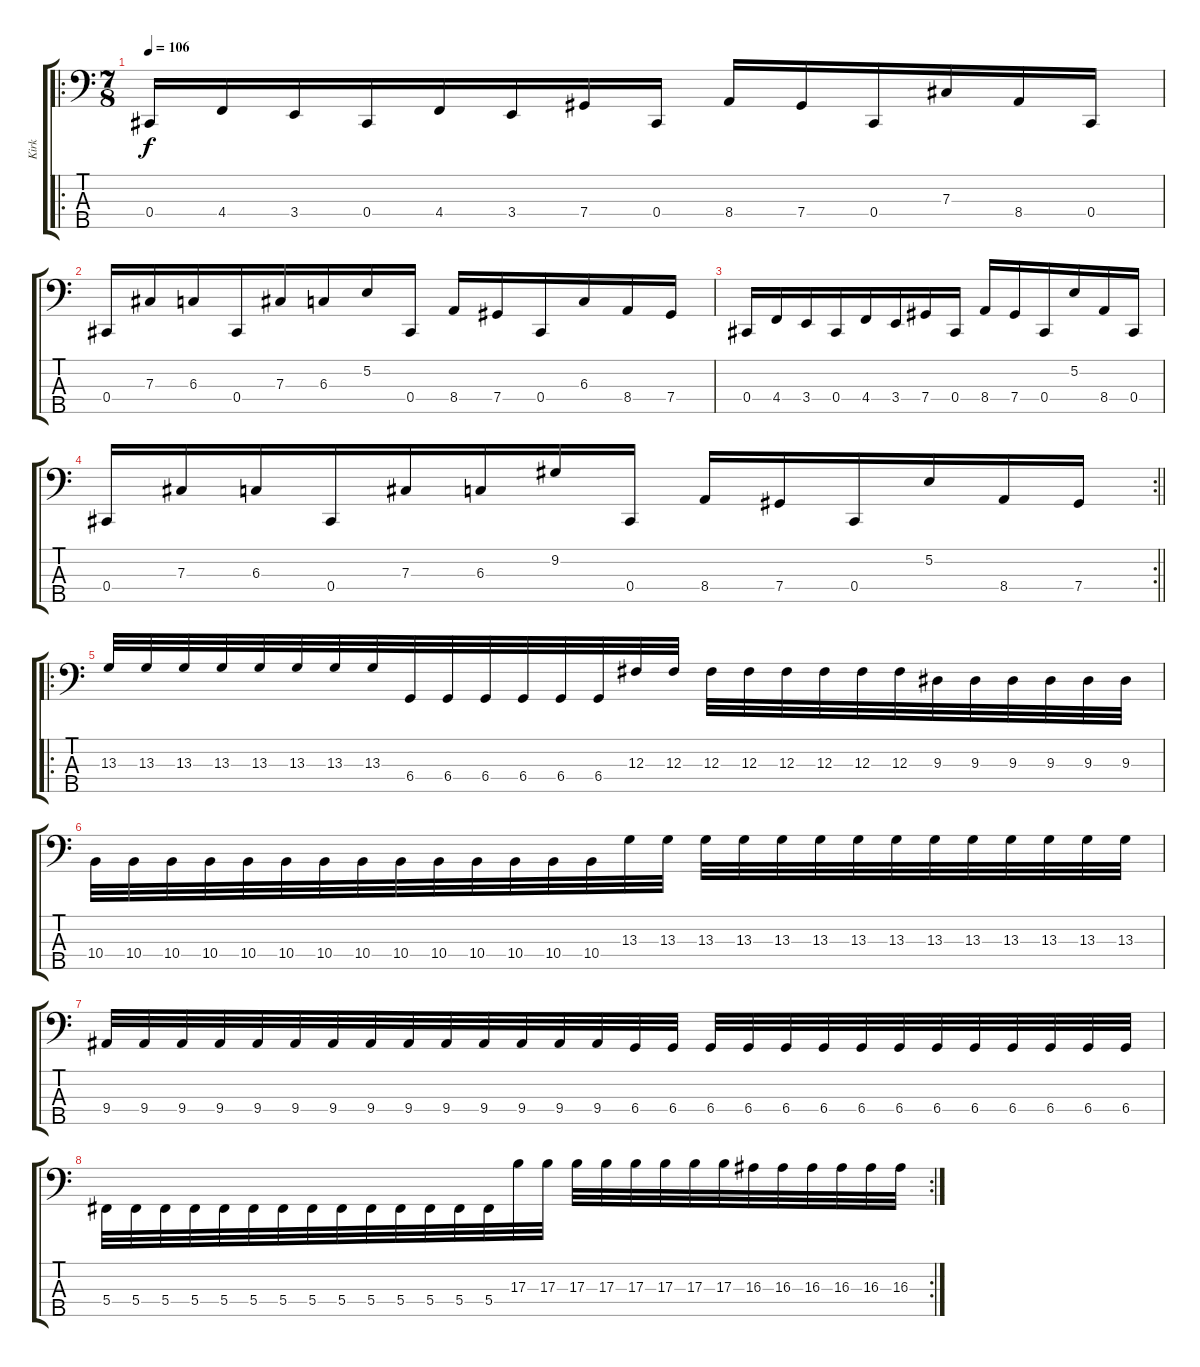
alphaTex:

\track ("Kirk" "Kirk") {instrument electricbassfinger}
\staff {score tabs}
\tuning (E2 B1 Gb1 Db1 Ab0) {hide}
\ro
\ts (7 8)
\tempo 106
\clef f4
\ks c
0.4.16{dy f} 4.4.16 3.4.16 0.4.16 4.4.16 3.4.16 7.4.16 0.4.16 8.4.16 7.4.16 0.4.16 7.3.16 8.4.16 0.4.16 |
0.4.16 7.3.16 6.3.16 0.4.16 7.3.16 6.3.16 5.2.16 0.4.16 8.4.16 7.4.16 0.4.16 6.3.16 8.4.16 7.4.16 |
0.4.16 4.4.16 3.4.16 0.4.16 4.4.16 3.4.16 7.4.16 0.4.16 8.4.16 7.4.16 0.4.16 5.2.16 8.4.16 0.4.16 |
\rc 2
\barLineRight lightlight
0.4.16 7.3.16 6.3.16 0.4.16 7.3.16 6.3.16 9.2.16 0.4.16 8.4.16 7.4.16 0.4.16 5.2.16 8.4.16 7.4.16 |
\ro
13.3.32 13.3.32 13.3.32 13.3.32 13.3.32 13.3.32 13.3.32 13.3.32 6.4.32 6.4.32 6.4.32 6.4.32 6.4.32 6.4.32 12.3.32 12.3.32 12.3.32 12.3.32 12.3.32 12.3.32 12.3.32 12.3.32 9.3.32 9.3.32 9.3.32 9.3.32 9.3.32 9.3.32 |
10.4.32 10.4.32 10.4.32 10.4.32 10.4.32 10.4.32 10.4.32 10.4.32 10.4.32 10.4.32 10.4.32 10.4.32 10.4.32 10.4.32 13.3.32 13.3.32 13.3.32 13.3.32 13.3.32 13.3.32 13.3.32 13.3.32 13.3.32 13.3.32 13.3.32 13.3.32 13.3.32 13.3.32 |
9.4.32 9.4.32 9.4.32 9.4.32 9.4.32 9.4.32 9.4.32 9.4.32 9.4.32 9.4.32 9.4.32 9.4.32 9.4.32 9.4.32 6.4.32 6.4.32 6.4.32 6.4.32 6.4.32 6.4.32 6.4.32 6.4.32 6.4.32 6.4.32 6.4.32 6.4.32 6.4.32 6.4.32 |
\rc 2
5.4.32 5.4.32 5.4.32 5.4.32 5.4.32 5.4.32 5.4.32 5.4.32 5.4.32 5.4.32 5.4.32 5.4.32 5.4.32 5.4.32 17.3.32 17.3.32 17.3.32 17.3.32 17.3.32 17.3.32 17.3.32 17.3.32 16.3.32 16.3.32 16.3.32 16.3.32 16.3.32 16.3.32
